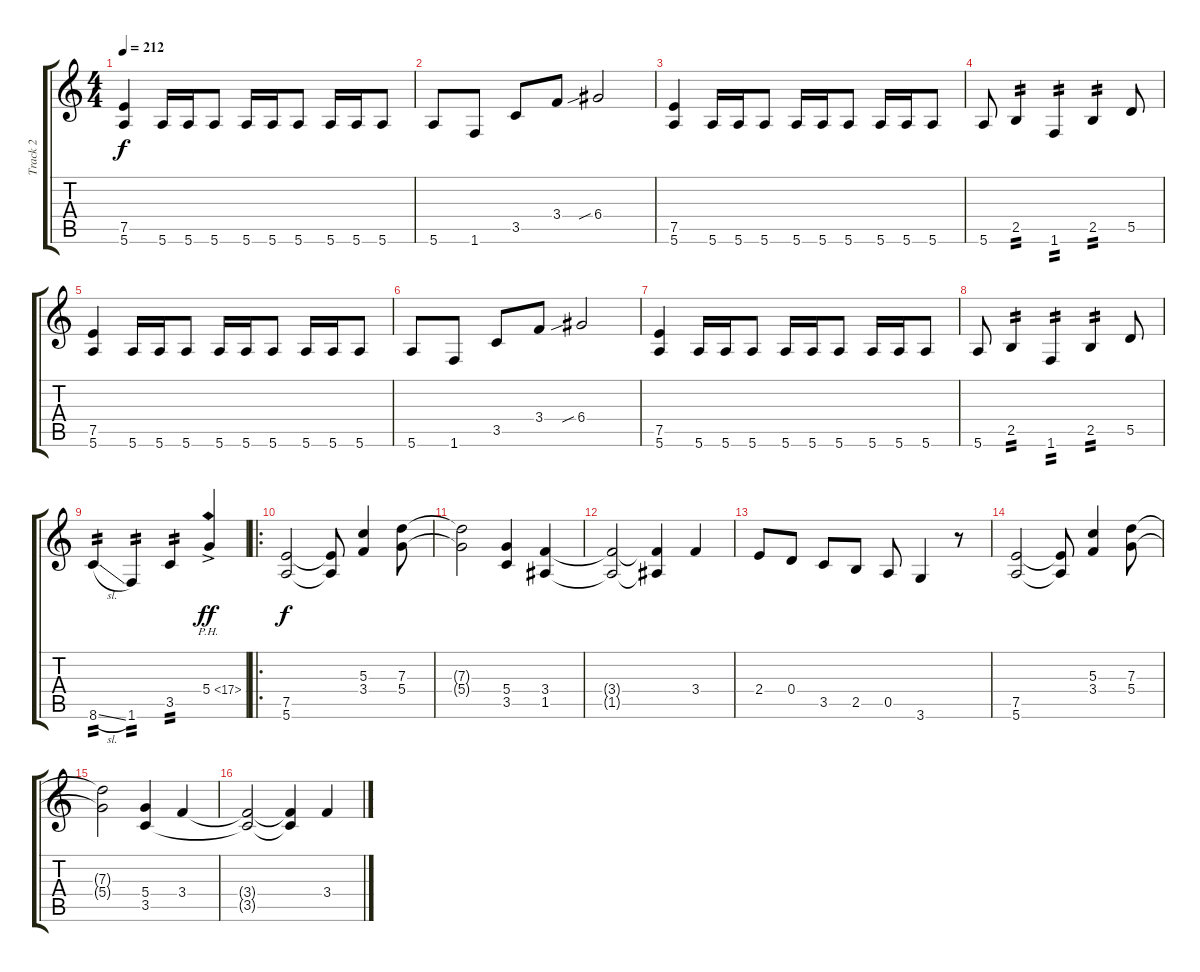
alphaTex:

\track ("Track 2" "Track 2") {instrument distortionguitar}
\staff {score tabs}
\tuning (E4 B3 G3 D3 A2 E2) {hide}
\ts (4 4)
\tempo 212
\clef g2
\ks c
(7.5 5.6).4{dy f} 5.6.16 5.6.16 5.6.8 5.6.16 5.6.16 5.6.8 5.6.16 5.6.16 5.6.8 |
5.6.8 1.6.8 3.5.8 3.4.8 6.4{sib}.2 |
(7.5 5.6).4 5.6.16 5.6.16 5.6.8 5.6.16 5.6.16 5.6.8 5.6.16 5.6.16 5.6.8 |
5.6.8 2.5.4{tp 2} 1.6.4{tp 2} 2.5.4{tp 2} 5.5.8 |
(7.5 5.6).4 5.6.16 5.6.16 5.6.8 5.6.16 5.6.16 5.6.8 5.6.16 5.6.16 5.6.8 |
5.6.8 1.6.8 3.5.8 3.4.8 6.4{sib}.2 |
(7.5 5.6).4 5.6.16 5.6.16 5.6.8 5.6.16 5.6.16 5.6.8 5.6.16 5.6.16 5.6.8 |
5.6.8 2.5.4{tp 2} 1.6.4{tp 2} 2.5.4{tp 2} 5.5.8 |
8.6{sl}.4{tp 2} 1.6.4{tp 2} 3.5.4{tp 2} 5.4{ph 12 ac}.4{dy ff} |
\ro
(7.5 5.6).2{dy f} (7.5{t} 5.6{t}).8 (5.3 3.4).4 (7.3 5.4).8 |
(7.3{t} 5.4{t}).2 (5.4 3.5).4 (3.4 1.5).4 |
(3.4{t} 1.5{t}).2 (3.4{t} 1.5{t}).4 3.4.4 |
2.4.8 0.4.8 3.5.8 2.5.8 0.5.8 3.6.4 r.8 |
(7.5 5.6).2 (7.5{t} 5.6{t}).8 (5.3 3.4).4 (7.3 5.4).8 |
(7.3{t} 5.4{t}).2 (5.4 3.5).4 3.4.4 |
(3.4{t} 3.5{t}).2 (3.4{t} 3.5{t}).4 3.4.4
